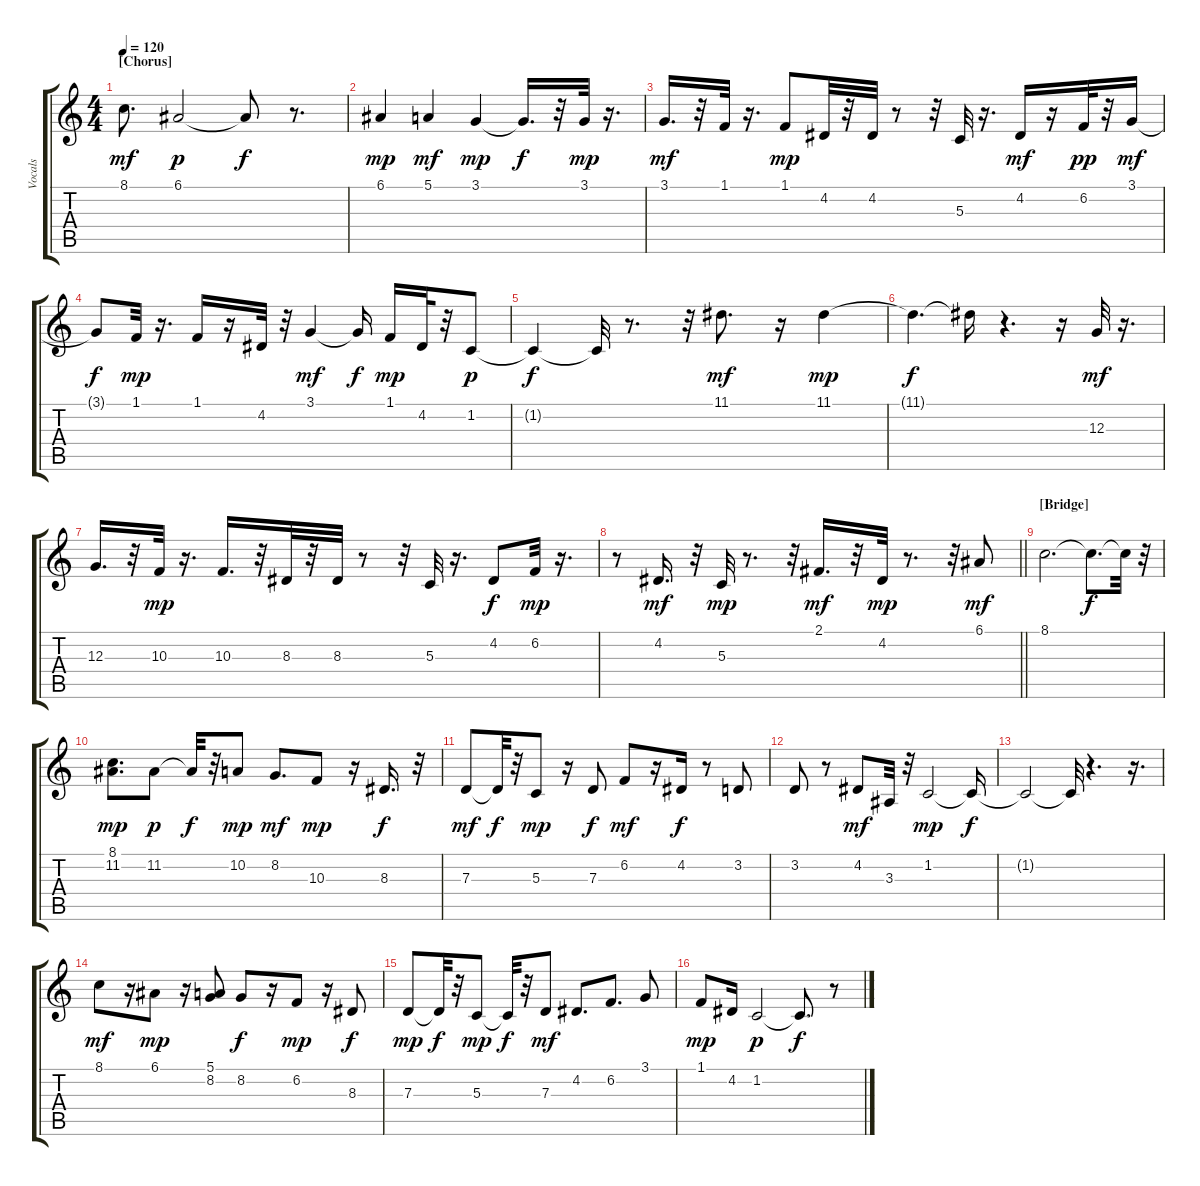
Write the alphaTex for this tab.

\track ("Vocals" "Vocals") {instrument bassoon}
\staff {score tabs}
\tuning (E4 B3 G3 D3 A2 E2) {hide}
\ts (4 4)
\section ("" "[Chorus]")
\tempo 120
\clef g2
\ks c
8.1.8{d dy mf} 6.1.2{dy p} 6.1{t}.8{dy f} r.8{d} |
6.1.4{dy mp} 5.1.4{dy mf} 3.1.4{dy mp} 3.1{t}.16{d dy f} r.32 3.1.32{dy mp} r.16{d} |
3.1.16{d dy mf} r.32 1.1.32 r.16{d} 1.1.8{dy mp} 4.2.32 r.32 4.2.32 r.8 r.32 5.3.32 r.16{d} 4.2.16{dy mf} r.16 6.2.32{dy pp} r.32 3.1.16{dy mf} |
3.1{t}.8{dy f} 1.1.32{dy mp} r.16{d} 1.1.16 r.16 4.2.32 r.32 3.1.4{dy mf} 3.1{t}.16{dy f} 1.1.16{dy mp} 4.2.32 r.32 1.2.8{dy p} |
1.2{t}.4{dy f} 1.2{t}.32 r.8{d} r.32 11.1.8{d dy mf} r.16 11.1.4{dy mp} |
11.1{t}.4{d dy f} 11.1{t}.16 r.4{d} r.16 12.3.32{dy mf} r.16{d} |
12.3.16{d} r.32 10.3.32{dy mp} r.16{d} 10.3.16{d} r.32 8.3.32 r.32 8.3.32 r.8 r.32 5.3.32 r.16{d} 4.2.8{dy f} 6.2.32{dy mp} r.16{d} |
\barLineRight lightlight
r.8 4.2.16{d dy mf} r.32 5.3.32{dy mp} r.8{d} r.32 2.1.16{d dy mf} r.32 4.2.32{dy mp} r.8{d} r.32 6.1.8{dy mf} |
\section ("" "[Bridge]")
8.1.2{d} 8.1{t}.8{d dy f} 8.1{t}.32 r.32 |
(8.1 11.2).8{d dy mp} 11.2.8{dy p} 11.2{t}.32{dy f} r.32 10.2.8{dy mp} 8.2.8{d dy mf} 10.3.8{dy mp} r.16 8.3.16{d dy f} r.32 |
7.3.8{dy mf} 7.3{t}.32{dy f} r.32 5.3.8{dy mp} r.16 7.3.8{dy f} 6.2.8{dy mf} r.16 4.2.16{dy f} r.8 3.2.8 |
3.2.8 r.8 4.2.8{dy mf} 3.3.32 r.32 1.2.2{dy mp} 1.2{t}.16{dy f} |
1.2{t}.2 1.2{t}.32 r.4{d} r.16{d} |
8.1.8{dy mf} r.16 6.1.8{dy mp} r.16 (5.1 8.2).8 8.2.8{dy f} r.16 6.2.8{dy mp} r.16 8.3.8{dy f} |
7.3.8{dy mp} 7.3{t}.32{dy f} r.32 5.3.8{dy mp} 5.3{t}.32{dy f} r.32 7.3.8{dy mf} 4.2.8{d} 6.2.8{d} 3.1.8 |
1.1.8{dy mp} 4.2.16 1.2.2{dy p} 1.2{t}.8{d dy f} r.8
